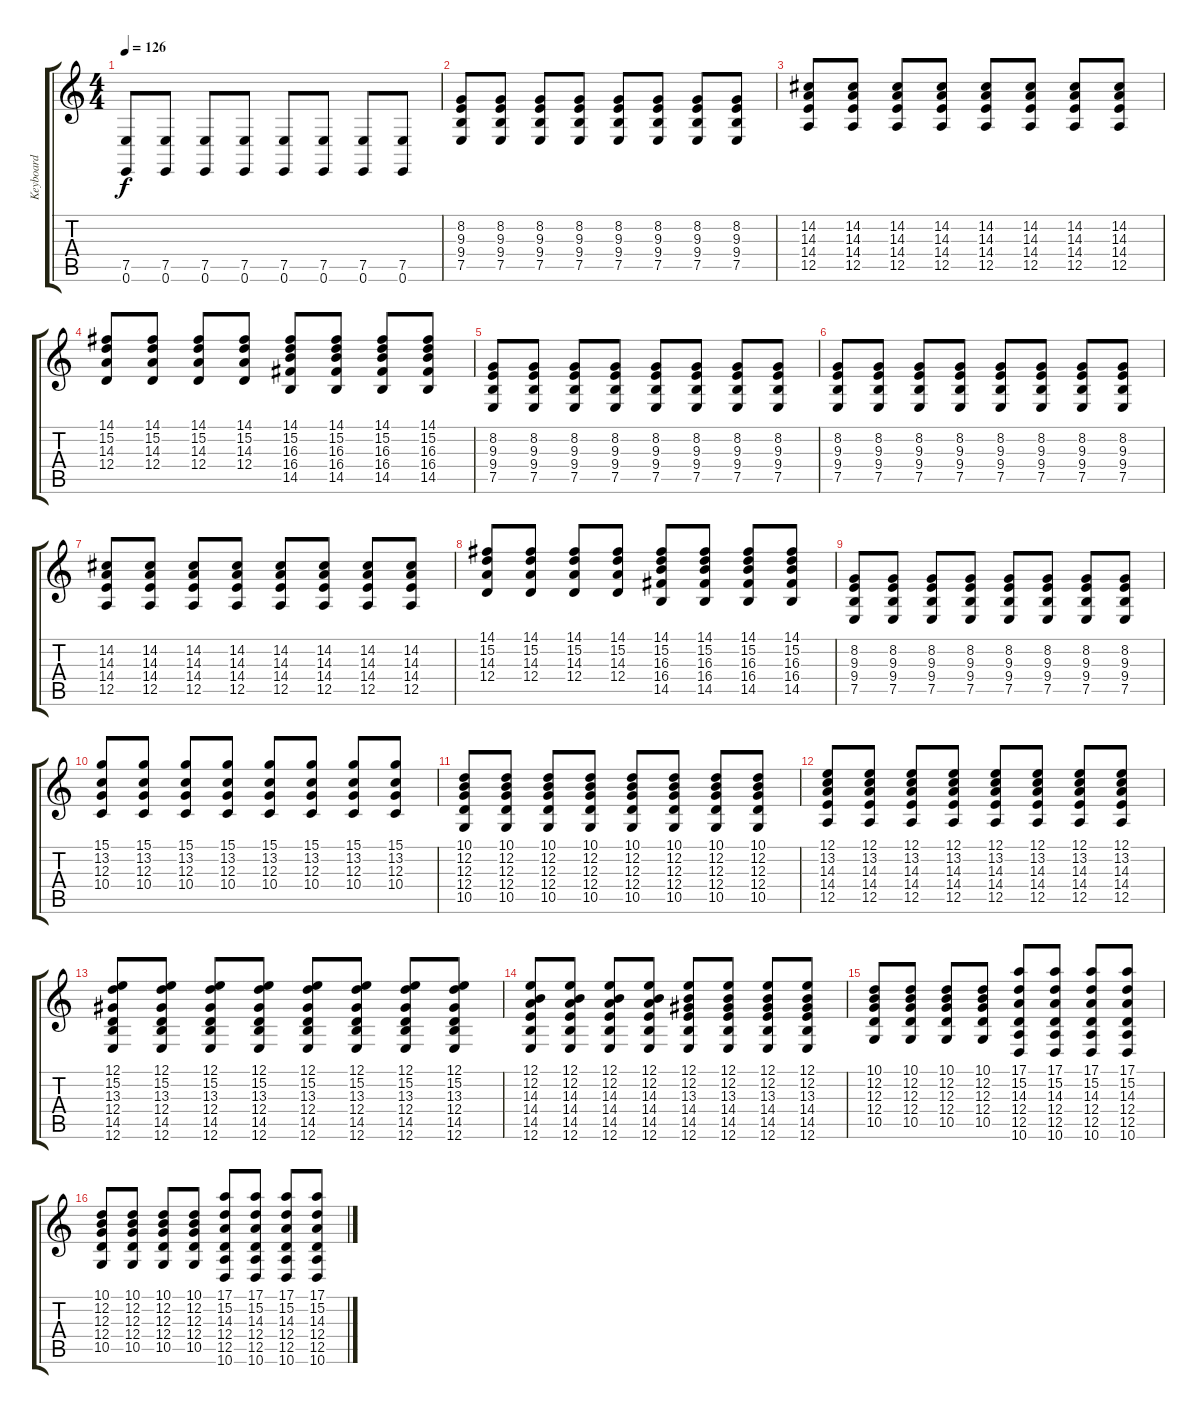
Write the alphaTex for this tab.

\track ("Keyboard" "Keyboard") {instrument lead1square}
\staff {score tabs}
\tuning (E4 B3 G3 D3 A2 E2) {hide}
\ts (4 4)
\tempo 126
\clef g2
\ks c
(7.5 0.6).8{dy f} (7.5 0.6).8 (7.5 0.6).8 (7.5 0.6).8 (7.5 0.6).8 (7.5 0.6).8 (7.5 0.6).8 (7.5 0.6).8 |
(8.2 9.3 9.4 7.5).8 (8.2 9.3 9.4 7.5).8 (8.2 9.3 9.4 7.5).8 (8.2 9.3 9.4 7.5).8 (8.2 9.3 9.4 7.5).8 (8.2 9.3 9.4 7.5).8 (8.2 9.3 9.4 7.5).8 (8.2 9.3 9.4 7.5).8 |
(14.2 14.3 14.4 12.5).8 (14.2 14.3 14.4 12.5).8 (14.2 14.3 14.4 12.5).8 (14.2 14.3 14.4 12.5).8 (14.2 14.3 14.4 12.5).8 (14.2 14.3 14.4 12.5).8 (14.2 14.3 14.4 12.5).8 (14.2 14.3 14.4 12.5).8 |
(14.1 15.2 14.3 12.4).8 (14.1 15.2 14.3 12.4).8 (14.1 15.2 14.3 12.4).8 (14.1 15.2 14.3 12.4).8 (14.1 15.2 16.3 16.4 14.5).8 (14.1 15.2 16.3 16.4 14.5).8 (14.1 15.2 16.3 16.4 14.5).8 (14.1 15.2 16.3 16.4 14.5).8 |
(8.2 9.3 9.4 7.5).8 (8.2 9.3 9.4 7.5).8 (8.2 9.3 9.4 7.5).8 (8.2 9.3 9.4 7.5).8 (8.2 9.3 9.4 7.5).8 (8.2 9.3 9.4 7.5).8 (8.2 9.3 9.4 7.5).8 (8.2 9.3 9.4 7.5).8 |
(8.2 9.3 9.4 7.5).8 (8.2 9.3 9.4 7.5).8 (8.2 9.3 9.4 7.5).8 (8.2 9.3 9.4 7.5).8 (8.2 9.3 9.4 7.5).8 (8.2 9.3 9.4 7.5).8 (8.2 9.3 9.4 7.5).8 (8.2 9.3 9.4 7.5).8 |
(14.2 14.3 14.4 12.5).8 (14.2 14.3 14.4 12.5).8 (14.2 14.3 14.4 12.5).8 (14.2 14.3 14.4 12.5).8 (14.2 14.3 14.4 12.5).8 (14.2 14.3 14.4 12.5).8 (14.2 14.3 14.4 12.5).8 (14.2 14.3 14.4 12.5).8 |
(14.1 15.2 14.3 12.4).8 (14.1 15.2 14.3 12.4).8 (14.1 15.2 14.3 12.4).8 (14.1 15.2 14.3 12.4).8 (14.1 15.2 16.3 16.4 14.5).8 (14.1 15.2 16.3 16.4 14.5).8 (14.1 15.2 16.3 16.4 14.5).8 (14.1 15.2 16.3 16.4 14.5).8 |
(8.2 9.3 9.4 7.5).8 (8.2 9.3 9.4 7.5).8 (8.2 9.3 9.4 7.5).8 (8.2 9.3 9.4 7.5).8 (8.2 9.3 9.4 7.5).8 (8.2 9.3 9.4 7.5).8 (8.2 9.3 9.4 7.5).8 (8.2 9.3 9.4 7.5).8 |
(15.1 13.2 12.3 10.4).8 (15.1 13.2 12.3 10.4).8 (15.1 13.2 12.3 10.4).8 (15.1 13.2 12.3 10.4).8 (15.1 13.2 12.3 10.4).8 (15.1 13.2 12.3 10.4).8 (15.1 13.2 12.3 10.4).8 (15.1 13.2 12.3 10.4).8 |
(10.1 12.2 12.3 12.4 10.5).8 (10.1 12.2 12.3 12.4 10.5).8 (10.1 12.2 12.3 12.4 10.5).8 (10.1 12.2 12.3 12.4 10.5).8 (10.1 12.2 12.3 12.4 10.5).8 (10.1 12.2 12.3 12.4 10.5).8 (10.1 12.2 12.3 12.4 10.5).8 (10.1 12.2 12.3 12.4 10.5).8 |
(12.1 13.2 14.3 14.4 12.5).8 (12.1 13.2 14.3 14.4 12.5).8 (12.1 13.2 14.3 14.4 12.5).8 (12.1 13.2 14.3 14.4 12.5).8 (12.1 13.2 14.3 14.4 12.5).8 (12.1 13.2 14.3 14.4 12.5).8 (12.1 13.2 14.3 14.4 12.5).8 (12.1 13.2 14.3 14.4 12.5).8 |
(12.1 15.2 13.3 12.4 14.5 12.6).8 (12.1 15.2 13.3 12.4 14.5 12.6).8 (12.1 15.2 13.3 12.4 14.5 12.6).8 (12.1 15.2 13.3 12.4 14.5 12.6).8 (12.1 15.2 13.3 12.4 14.5 12.6).8 (12.1 15.2 13.3 12.4 14.5 12.6).8 (12.1 15.2 13.3 12.4 14.5 12.6).8 (12.1 15.2 13.3 12.4 14.5 12.6).8 |
(12.1 12.2 14.3 14.4 14.5 12.6).8 (12.1 12.2 14.3 14.4 14.5 12.6).8 (12.1 12.2 14.3 14.4 14.5 12.6).8 (12.1 12.2 14.3 14.4 14.5 12.6).8 (12.1 12.2 13.3 14.4 14.5 12.6).8 (12.1 12.2 13.3 14.4 14.5 12.6).8 (12.1 12.2 13.3 14.4 14.5 12.6).8 (12.1 12.2 13.3 14.4 14.5 12.6).8 |
(10.1 12.2 12.3 12.4 10.5).8 (10.1 12.2 12.3 12.4 10.5).8 (10.1 12.2 12.3 12.4 10.5).8 (10.1 12.2 12.3 12.4 10.5).8 (17.1 15.2 14.3 12.4 12.5 10.6).8 (17.1 15.2 14.3 12.4 12.5 10.6).8 (17.1 15.2 14.3 12.4 12.5 10.6).8 (17.1 15.2 14.3 12.4 12.5 10.6).8 |
(10.1 12.2 12.3 12.4 10.5).8 (10.1 12.2 12.3 12.4 10.5).8 (10.1 12.2 12.3 12.4 10.5).8 (10.1 12.2 12.3 12.4 10.5).8 (17.1 15.2 14.3 12.4 12.5 10.6).8 (17.1 15.2 14.3 12.4 12.5 10.6).8 (17.1 15.2 14.3 12.4 12.5 10.6).8 (17.1 15.2 14.3 12.4 12.5 10.6).8
